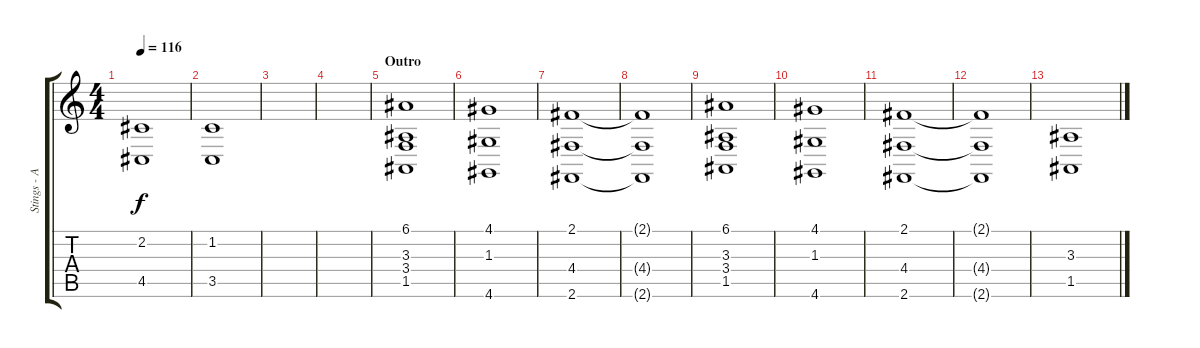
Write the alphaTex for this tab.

\track ("Stings - Alex Staropoli" "Stings - A") {instrument stringensemble1}
\staff {score tabs}
\tuning (E4 B3 G3 D3 A2 E2) {hide}
\ts (4 4)
\tempo 116
\clef g2
\ks c
(2.2 4.5).1{dy f} |
(1.2 3.5).1 |
|
|
\section ("" "Outro")
(6.1 3.3 3.4 1.5).1{instrument choiraahs} |
(4.1 1.3 4.6).1 |
(2.1 4.4 2.6).1 |
(2.1{t} 4.4{t} 2.6{t}).1 |
(6.1 3.3 3.4 1.5).1 |
(4.1 1.3 4.6).1 |
(2.1 4.4 2.6).1 |
(2.1{t} 4.4{t} 2.6{t}).1 |
(3.3 1.5).1
